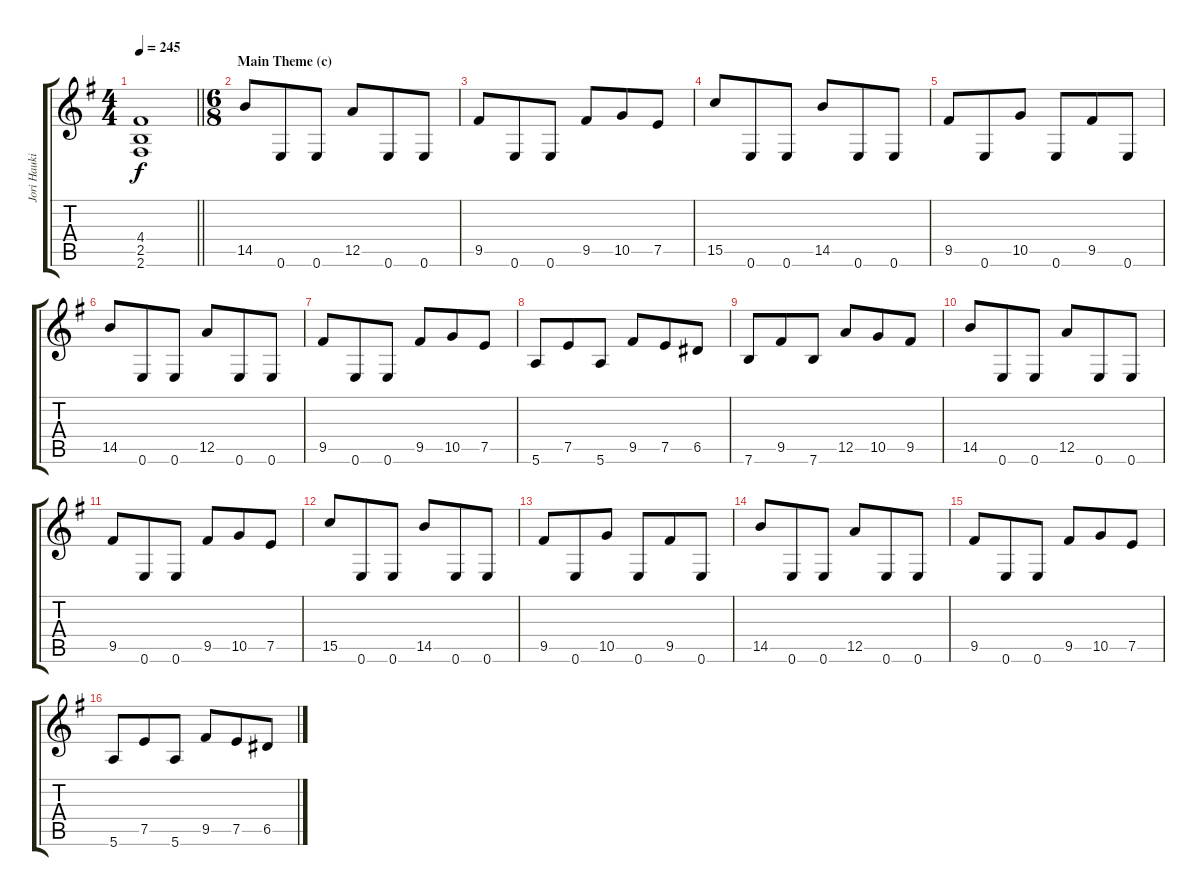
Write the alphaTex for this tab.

\track ("Jori Haukio (guitar)" "Jori Hauki") {instrument distortionguitar}
\staff {score tabs}
\tuning (E4 B3 G3 D3 A2 E2) {hide}
\ts (4 4)
\tempo 245
\clef g2
\barLineRight lightlight
\ks eminor
(4.4{t} 2.5{t} 2.6{t}).1{dy f} |
\ts (6 8)
\section ("" "Main Theme (c)")
14.5.8 0.6.8 0.6.8 12.5.8 0.6.8 0.6.8 |
9.5.8 0.6.8 0.6.8 9.5.8 10.5.8 7.5.8 |
15.5.8 0.6.8 0.6.8 14.5.8 0.6.8 0.6.8 |
9.5.8 0.6.8 10.5.8 0.6.8 9.5.8 0.6.8 |
14.5.8 0.6.8 0.6.8 12.5.8 0.6.8 0.6.8 |
9.5.8 0.6.8 0.6.8 9.5.8 10.5.8 7.5.8 |
5.6.8 7.5.8 5.6.8 9.5.8 7.5.8 6.5.8 |
7.6.8 9.5.8 7.6.8 12.5.8 10.5.8 9.5.8 |
14.5.8 0.6.8 0.6.8 12.5.8 0.6.8 0.6.8 |
9.5.8 0.6.8 0.6.8 9.5.8 10.5.8 7.5.8 |
15.5.8 0.6.8 0.6.8 14.5.8 0.6.8 0.6.8 |
9.5.8 0.6.8 10.5.8 0.6.8 9.5.8 0.6.8 |
14.5.8 0.6.8 0.6.8 12.5.8 0.6.8 0.6.8 |
9.5.8 0.6.8 0.6.8 9.5.8 10.5.8 7.5.8 |
5.6.8 7.5.8 5.6.8 9.5.8 7.5.8 6.5.8
